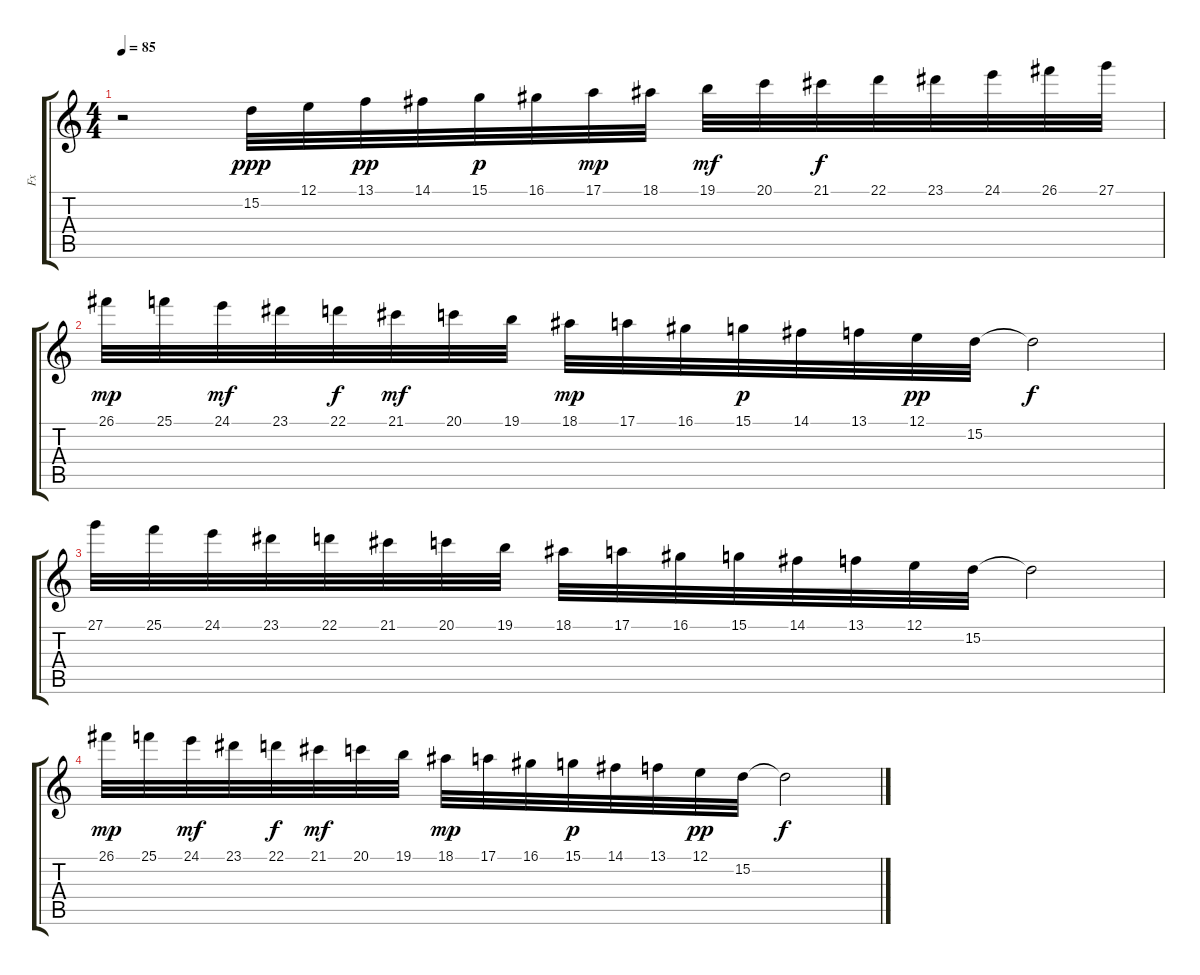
\track ("Fx" "Fx") {instrument electricpiano1}
\staff {score tabs}
\tuning (E4 B3 G3 D3 A2 E2) {hide}
\ts (4 4)
\tempo 85
\clef g2
\ks c
r.2{dy f} 15.2.32{dy ppp} 12.1.32 13.1.32{dy pp} 14.1.32 15.1.32{dy p} 16.1.32 17.1.32{dy mp} 18.1.32 19.1.32{dy mf} 20.1.32 21.1.32{dy f} 22.1.32 23.1.32 24.1.32 26.1.32 27.1.32 |
26.1.32{dy mp} 25.1.32 24.1.32{dy mf} 23.1.32 22.1.32{dy f} 21.1.32{dy mf} 20.1.32 19.1.32 18.1.32{dy mp} 17.1.32 16.1.32 15.1.32{dy p} 14.1.32 13.1.32 12.1.32{dy pp} 15.2.32 15.2{t}.2{dy f} |
27.1.32 25.1.32 24.1.32 23.1.32 22.1.32 21.1.32 20.1.32 19.1.32 18.1.32 17.1.32 16.1.32 15.1.32 14.1.32 13.1.32 12.1.32 15.2.32 15.2{t}.2 |
26.1.32{dy mp} 25.1.32 24.1.32{dy mf} 23.1.32 22.1.32{dy f} 21.1.32{dy mf} 20.1.32 19.1.32 18.1.32{dy mp} 17.1.32 16.1.32 15.1.32{dy p} 14.1.32 13.1.32 12.1.32{dy pp} 15.2.32 15.2{t}.2{dy f}
